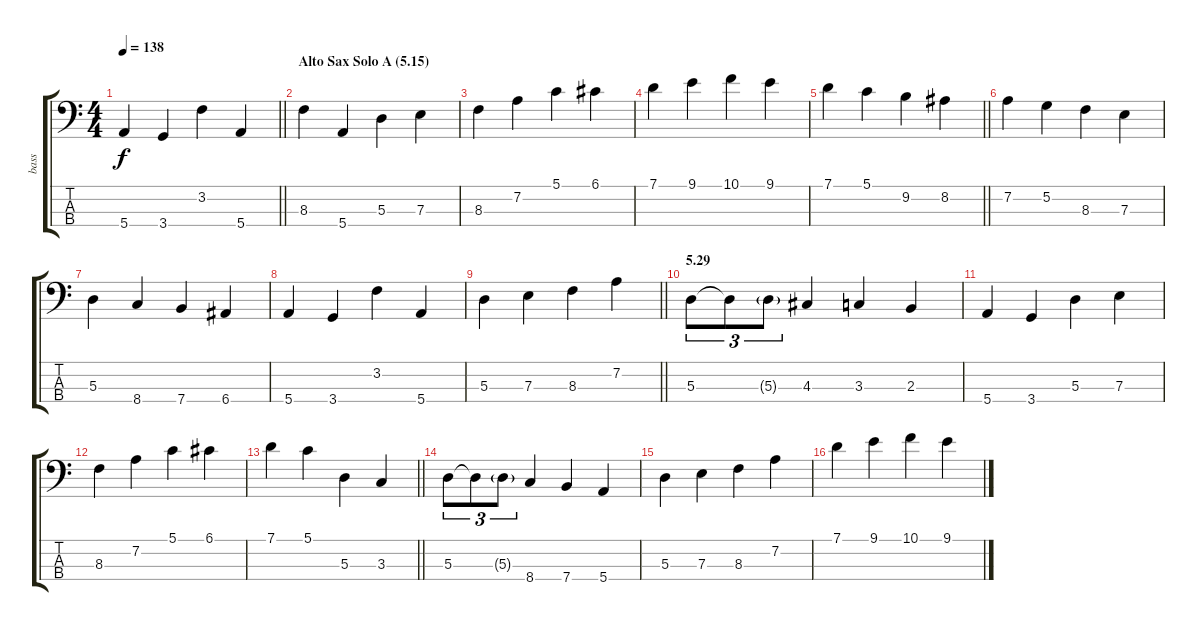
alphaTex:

\track ("bass" "bass") {instrument acousticbass}
\staff {score tabs}
\tuning (G2 D2 A1 E1) {hide}
\ts (4 4)
\tempo 138
\clef f4
\barLineRight lightlight
\ks c
5.4.4{dy f} 3.4.4 3.2.4 5.4.4 |
\section ("" "Alto Sax Solo A (5.15)")
8.3.4 5.4.4 5.3.4 7.3.4 |
8.3.4 7.2.4 5.1.4 6.1.4 |
7.1.4 9.1.4 10.1.4 9.1.4 |
\barLineRight lightlight
7.1.4 5.1.4 9.2.4 8.2.4 |
7.2.4 5.2.4 8.3.4 7.3.4 |
5.3.4 8.4.4 7.4.4 6.4.4 |
5.4.4 3.4.4 3.2.4 5.4.4 |
\barLineRight lightlight
5.3.4 7.3.4 8.3.4 7.2.4 |
\section ("" "5.29")
5.3.8{tu (3 2)} 5.3{t}.8{tu (3 2)} 5.3{g}.8{tu (3 2)} 4.3.4 3.3.4 2.3.4 |
5.4.4 3.4.4 5.3.4 7.3.4 |
8.3.4 7.2.4 5.1.4 6.1.4 |
\barLineRight lightlight
7.1.4 5.1.4 5.3.4 3.3.4 |
5.3.8{tu (3 2)} 5.3{t}.8{tu (3 2)} 5.3{g}.8{tu (3 2)} 8.4.4 7.4.4 5.4.4 |
5.3.4 7.3.4 8.3.4 7.2.4 |
7.1.4 9.1.4 10.1.4 9.1.4
